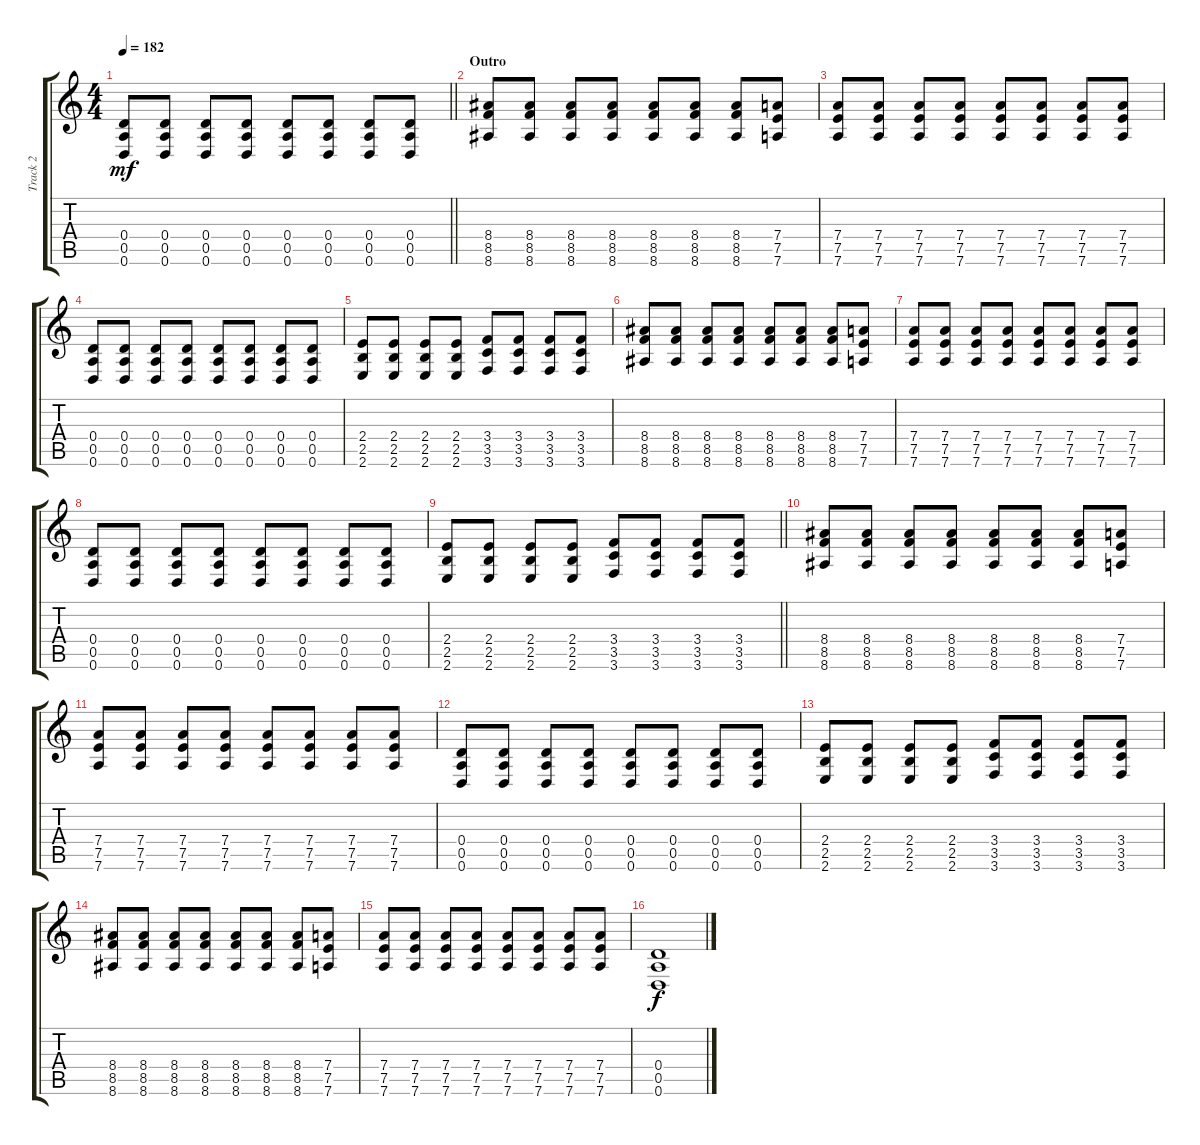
\track ("Track 2" "Track 2") {instrument overdrivenguitar}
\staff {score tabs}
\tuning (E4 B3 G3 D3 A2 D2) {hide}
\ts (4 4)
\tempo 182
\clef g2
\barLineRight lightlight
\ks c
(0.4 0.5 0.6).8{dy mf} (0.4 0.5 0.6).8 (0.4 0.5 0.6).8 (0.4 0.5 0.6).8 (0.4 0.5 0.6).8 (0.4 0.5 0.6).8 (0.4 0.5 0.6).8 (0.4 0.5 0.6).8 |
\section ("" "Outro")
(8.4 8.5 8.6).8 (8.4 8.5 8.6).8 (8.4 8.5 8.6).8 (8.4 8.5 8.6).8 (8.4 8.5 8.6).8 (8.4 8.5 8.6).8 (8.4 8.5 8.6).8 (7.4 7.5 7.6).8 |
(7.4 7.5 7.6).8 (7.4 7.5 7.6).8 (7.4 7.5 7.6).8 (7.4 7.5 7.6).8 (7.4 7.5 7.6).8 (7.4 7.5 7.6).8 (7.4 7.5 7.6).8 (7.4 7.5 7.6).8 |
(0.4 0.5 0.6).8 (0.4 0.5 0.6).8 (0.4 0.5 0.6).8 (0.4 0.5 0.6).8 (0.4 0.5 0.6).8 (0.4 0.5 0.6).8 (0.4 0.5 0.6).8 (0.4 0.5 0.6).8 |
(2.4 2.5 2.6).8 (2.4 2.5 2.6).8 (2.4 2.5 2.6).8 (2.4 2.5 2.6).8 (3.4 3.5 3.6).8 (3.4 3.5 3.6).8 (3.4 3.5 3.6).8 (3.4 3.5 3.6).8 |
(8.4 8.5 8.6).8 (8.4 8.5 8.6).8 (8.4 8.5 8.6).8 (8.4 8.5 8.6).8 (8.4 8.5 8.6).8 (8.4 8.5 8.6).8 (8.4 8.5 8.6).8 (7.4 7.5 7.6).8 |
(7.4 7.5 7.6).8 (7.4 7.5 7.6).8 (7.4 7.5 7.6).8 (7.4 7.5 7.6).8 (7.4 7.5 7.6).8 (7.4 7.5 7.6).8 (7.4 7.5 7.6).8 (7.4 7.5 7.6).8 |
(0.4 0.5 0.6).8 (0.4 0.5 0.6).8 (0.4 0.5 0.6).8 (0.4 0.5 0.6).8 (0.4 0.5 0.6).8 (0.4 0.5 0.6).8 (0.4 0.5 0.6).8 (0.4 0.5 0.6).8 |
\barLineRight lightlight
(2.4 2.5 2.6).8 (2.4 2.5 2.6).8 (2.4 2.5 2.6).8 (2.4 2.5 2.6).8 (3.4 3.5 3.6).8 (3.4 3.5 3.6).8 (3.4 3.5 3.6).8 (3.4 3.5 3.6).8 |
\section ("" "")
(8.4 8.5 8.6).8 (8.4 8.5 8.6).8 (8.4 8.5 8.6).8 (8.4 8.5 8.6).8 (8.4 8.5 8.6).8 (8.4 8.5 8.6).8 (8.4 8.5 8.6).8 (7.4 7.5 7.6).8 |
(7.4 7.5 7.6).8 (7.4 7.5 7.6).8 (7.4 7.5 7.6).8 (7.4 7.5 7.6).8 (7.4 7.5 7.6).8 (7.4 7.5 7.6).8 (7.4 7.5 7.6).8 (7.4 7.5 7.6).8 |
(0.4 0.5 0.6).8 (0.4 0.5 0.6).8 (0.4 0.5 0.6).8 (0.4 0.5 0.6).8 (0.4 0.5 0.6).8 (0.4 0.5 0.6).8 (0.4 0.5 0.6).8 (0.4 0.5 0.6).8 |
(2.4 2.5 2.6).8 (2.4 2.5 2.6).8 (2.4 2.5 2.6).8 (2.4 2.5 2.6).8 (3.4 3.5 3.6).8 (3.4 3.5 3.6).8 (3.4 3.5 3.6).8 (3.4 3.5 3.6).8 |
(8.4 8.5 8.6).8 (8.4 8.5 8.6).8 (8.4 8.5 8.6).8 (8.4 8.5 8.6).8 (8.4 8.5 8.6).8 (8.4 8.5 8.6).8 (8.4 8.5 8.6).8 (7.4 7.5 7.6).8 |
(7.4 7.5 7.6).8 (7.4 7.5 7.6).8 (7.4 7.5 7.6).8 (7.4 7.5 7.6).8 (7.4 7.5 7.6).8 (7.4 7.5 7.6).8 (7.4 7.5 7.6).8 (7.4 7.5 7.6).8 |
(0.4 0.5 0.6).1{dy f volume 0}
